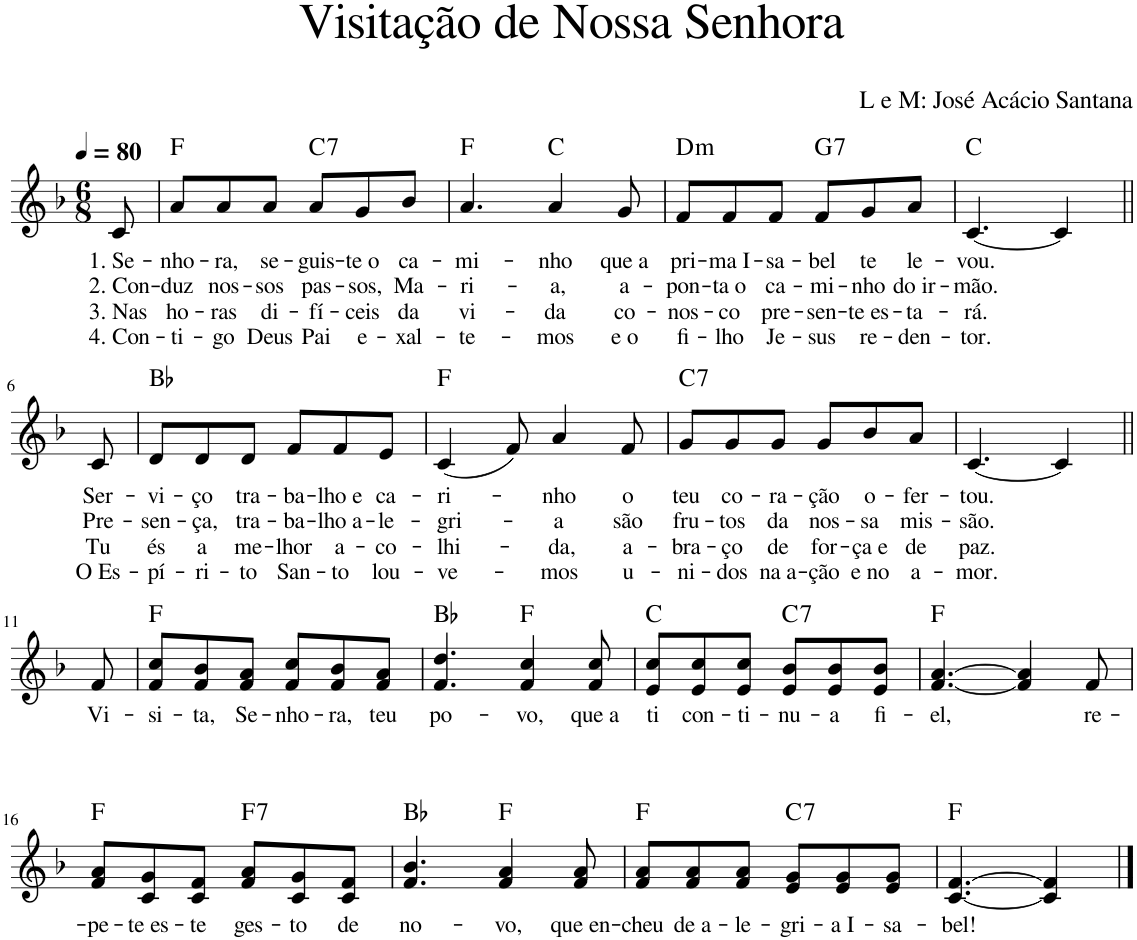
**kern	**text	**text	**text	**text	**harte
*part1	*part1	*part1	*part1	*part1	*part1
*staff1	*staff1	*staff1	*staff1	*staff1	*
*I"Voz	*	*	*	*	*
*I'Vo.	*	*	*	*	*
*clefG2	*	*	*	*	*
*k[b-]	*	*	*	*	*
*M6/8	*	*	*	*	*
*MM80	*	*	*	*	*
=1	=1	=1	=1	=1	=1
!	!LO:LY:b	!LO:LY:b	!LO:LY:b	!LO:LY:b	!
8c/	1. Se-	2. Con-	3. Nas	4. Con-	.
=2	=2	=2	=2	=2	=2
!	!LO:LY:b	!LO:LY:b	!LO:LY:b	!LO:LY:b	!
8a/L	-nho-	-duz	ho-	-ti-	F:maj
!	!LO:LY:b	!LO:LY:b	!LO:LY:b	!LO:LY:b	!
8a/	-ra,	nos-	-ras	-go	.
!	!LO:LY:b	!LO:LY:b	!LO:LY:b	!LO:LY:b	!
8a/J	se-	-sos	di-	Deus	.
!	!LO:LY:b	!LO:LY:b	!LO:LY:b	!LO:LY:b	!LO:H:kt=7
8a/L	-guis-	pas-	-fí-	Pai	C:7
!	!LO:LY:b	!LO:LY:b	!LO:LY:b	!LO:LY:b	!
8g/	-te o	-sos,	-ceis	e-	.
!	!LO:LY:b	!LO:LY:b	!LO:LY:b	!LO:LY:b	!
8b-/J	ca-	Ma-	da	-xal-	.
=3	=3	=3	=3	=3	=3
!	!LO:LY:b	!LO:LY:b	!LO:LY:b	!LO:LY:b	!
4.a/	-mi-	-ri-	vi-	-te-	F:maj
!	!LO:LY:b	!LO:LY:b	!LO:LY:b	!LO:LY:b	!
4a/	-nho	-a,	-da	-mos	C:maj
!	!LO:LY:b	!LO:LY:b	!LO:LY:b	!LO:LY:b	!
8g/	que a	a-	co-	e o	.
=4	=4	=4	=4	=4	=4
!	!LO:LY:b	!LO:LY:b	!LO:LY:b	!LO:LY:b	!LO:H:kt=m
8f/L	pri-	-pon-	-nos-	fi-	D:min
!	!LO:LY:b	!LO:LY:b	!LO:LY:b	!LO:LY:b	!
8f/	-ma I-	-ta o	co	-lho	.
!	!LO:LY:b	!LO:LY:b	!LO:LY:b	!LO:LY:b	!
8f/J	-sa-	ca-	pre-	Je-	.
!	!LO:LY:b	!LO:LY:b	!LO:LY:b	!LO:LY:b	!LO:H:kt=7
8f/L	-bel	-mi-	-sen-	-sus	G:7
!	!LO:LY:b	!LO:LY:b	!LO:LY:b	!LO:LY:b	!
8g/	te	-nho	-te es-	re-	.
!	!LO:LY:b	!LO:LY:b	!LO:LY:b	!LO:LY:b	!
8a/J	le-	do ir-	-ta-	-den-	.
=5	=5	=5	=5	=5	=5
!	!LO:LY:b	!LO:LY:b	!LO:LY:b	!LO:LY:b	!
[4.c/	-vou.	-mão.	-rá.	-tor.	C:maj
4c/]	.	.	.	.	.
!!LO:LB:g=z
=6||	=6||	=6||	=6||	=6||	=6||
!	!LO:LY:b	!LO:LY:b	!LO:LY:b	!LO:LY:b	!
8c/	Ser-	Pre-	Tu	O Es-	.
=7	=7	=7	=7	=7	=7
!	!LO:LY:b	!LO:LY:b	!LO:LY:b	!LO:LY:b	!
8d/L	-vi-	-sen-	és	-pí-	Bb:maj
!	!LO:LY:b	!LO:LY:b	!LO:LY:b	!LO:LY:b	!
8d/	-ço	-ça,	a	-ri-	.
!	!LO:LY:b	!LO:LY:b	!LO:LY:b	!LO:LY:b	!
8d/J	tra-	tra-	me-	-to	.
!	!LO:LY:b	!LO:LY:b	!LO:LY:b	!LO:LY:b	!
8f/L	-ba-	-ba-	-lhor	San-	.
!	!LO:LY:b	!LO:LY:b	!LO:LY:b	!LO:LY:b	!
8f/	-lho e	-lho a-	a-	-to	.
!	!LO:LY:b	!LO:LY:b	!LO:LY:b	!LO:LY:b	!
8e/J	ca-	-le-	-co-	lou-	.
=8	=8	=8	=8	=8	=8
!	!LO:LY:b	!LO:LY:b	!LO:LY:b	!LO:LY:b	!
(4c/	-ri-	-gri-	-lhi-	-ve-	F:maj
8f/)	.	.	.	.	.
!	!LO:LY:b	!LO:LY:b	!LO:LY:b	!LO:LY:b	!
4a/	-nho	-a	-da,	-mos	.
!	!LO:LY:b	!LO:LY:b	!LO:LY:b	!LO:LY:b	!
8f/	o	são	a-	u-	.
=9	=9	=9	=9	=9	=9
!	!LO:LY:b	!LO:LY:b	!LO:LY:b	!LO:LY:b	!LO:H:kt=7
8g/L	teu	fru-	-bra-	-ni-	C:7
!	!LO:LY:b	!LO:LY:b	!LO:LY:b	!LO:LY:b	!
8g/	co-	-tos	-ço	-dos	.
!	!LO:LY:b	!LO:LY:b	!LO:LY:b	!LO:LY:b	!
8g/J	-ra-	da	de	na a-	.
!	!LO:LY:b	!LO:LY:b	!LO:LY:b	!LO:LY:b	!
8g/L	-ção	nos-	for-	-ção	.
!	!LO:LY:b	!LO:LY:b	!LO:LY:b	!LO:LY:b	!
8b-/	o-	-sa	-ça e	e no	.
!	!LO:LY:b	!LO:LY:b	!LO:LY:b	!LO:LY:b	!
8a/J	-fer-	mis-	de	a-	.
=10	=10	=10	=10	=10	=10
!	!LO:LY:b	!LO:LY:b	!LO:LY:b	!LO:LY:b	!
[4.c/	-tou.	-são.	paz.	-mor.	.
4c/]	.	.	.	.	.
!!LO:LB:g=z
=11||	=11||	=11||	=11||	=11||	=11||
!	!LO:LY:b	!	!	!	!
8f/	Vi-	.	.	.	.
=12	=12	=12	=12	=12	=12
!	!LO:LY:b	!	!	!	!
8f/ 8cc/L	-si-	.	.	.	F:maj
!	!LO:LY:b	!	!	!	!
8f/ 8b-/	-ta,	.	.	.	.
!	!LO:LY:b	!	!	!	!
8f/ 8a/J	Se-	.	.	.	.
!	!LO:LY:b	!	!	!	!
8f/ 8cc/L	-nho-	.	.	.	.
!	!LO:LY:b	!	!	!	!
8f/ 8b-/	-ra,	.	.	.	.
!	!LO:LY:b	!	!	!	!
8f/ 8a/J	teu	.	.	.	.
=13	=13	=13	=13	=13	=13
!	!LO:LY:b	!	!	!	!
4.f/ 4.dd/	po-	.	.	.	Bb:maj
!	!LO:LY:b	!	!	!	!
4f/ 4cc/	-vo,	.	.	.	F:maj
!	!LO:LY:b	!	!	!	!
8f/ 8cc/	que a	.	.	.	.
=14	=14	=14	=14	=14	=14
!	!LO:LY:b	!	!	!	!
8e/ 8cc/L	ti	.	.	.	C:maj
!	!LO:LY:b	!	!	!	!
8e/ 8cc/	con-	.	.	.	.
!	!LO:LY:b	!	!	!	!
8e/ 8cc/J	-ti-	.	.	.	.
!	!LO:LY:b	!	!	!	!LO:H:kt=7
8e/ 8b-/L	-nu-	.	.	.	C:7
!	!LO:LY:b	!	!	!	!
8e/ 8b-/	-a	.	.	.	.
!	!LO:LY:b	!	!	!	!
8e/ 8b-/J	fi-	.	.	.	.
=15	=15	=15	=15	=15	=15
!	!LO:LY:b	!	!	!	!
[4.f/ [4.a/	-el,	.	.	.	F:maj
4f/] 4a/]	.	.	.	.	.
!	!LO:LY:b	!	!	!	!
8f/	re-	.	.	.	.
!!LO:LB:g=z
=16	=16	=16	=16	=16	=16
!	!LO:LY:b	!	!	!	!
8f/ 8a/L	-pe-	.	.	.	F:maj
!	!LO:LY:b	!	!	!	!
8c/ 8g/	-te es-	.	.	.	.
!	!LO:LY:b	!	!	!	!
8c/ 8f/J	-te	.	.	.	.
!	!LO:LY:b	!	!	!	!LO:H:kt=7
8f/ 8a/L	ges-	.	.	.	F:7
!	!LO:LY:b	!	!	!	!
8c/ 8g/	-to	.	.	.	.
!	!LO:LY:b	!	!	!	!
8c/ 8f/J	de	.	.	.	.
=17	=17	=17	=17	=17	=17
!	!LO:LY:b	!	!	!	!
4.f/ 4.b-/	no-	.	.	.	Bb:maj
!	!LO:LY:b	!	!	!	!
4f/ 4a/	-vo,	.	.	.	F:maj
!	!LO:LY:b	!	!	!	!
8f/ 8a/	que en-	.	.	.	.
=18	=18	=18	=18	=18	=18
!	!LO:LY:b	!	!	!	!
8f/ 8a/L	-cheu	.	.	.	F:maj
!	!LO:LY:b	!	!	!	!
8f/ 8a/	de a-	.	.	.	.
!	!LO:LY:b	!	!	!	!
8f/ 8a/J	-le-	.	.	.	.
!	!LO:LY:b	!	!	!	!LO:H:kt=7
8e/ 8g/L	-gri-	.	.	.	C:7
!	!LO:LY:b	!	!	!	!
8e/ 8g/	-a I-	.	.	.	.
!	!LO:LY:b	!	!	!	!
8e/ 8g/J	-sa-	.	.	.	.
=19	=19	=19	=19	=19	=19
!	!LO:LY:b	!	!	!	!
[4.c/ [4.f/	-bel!	.	.	.	F:maj
4c/] 4f/]	.	.	.	.	.
==	==	==	==	==	==
*-	*-	*-	*-	*-	*-
